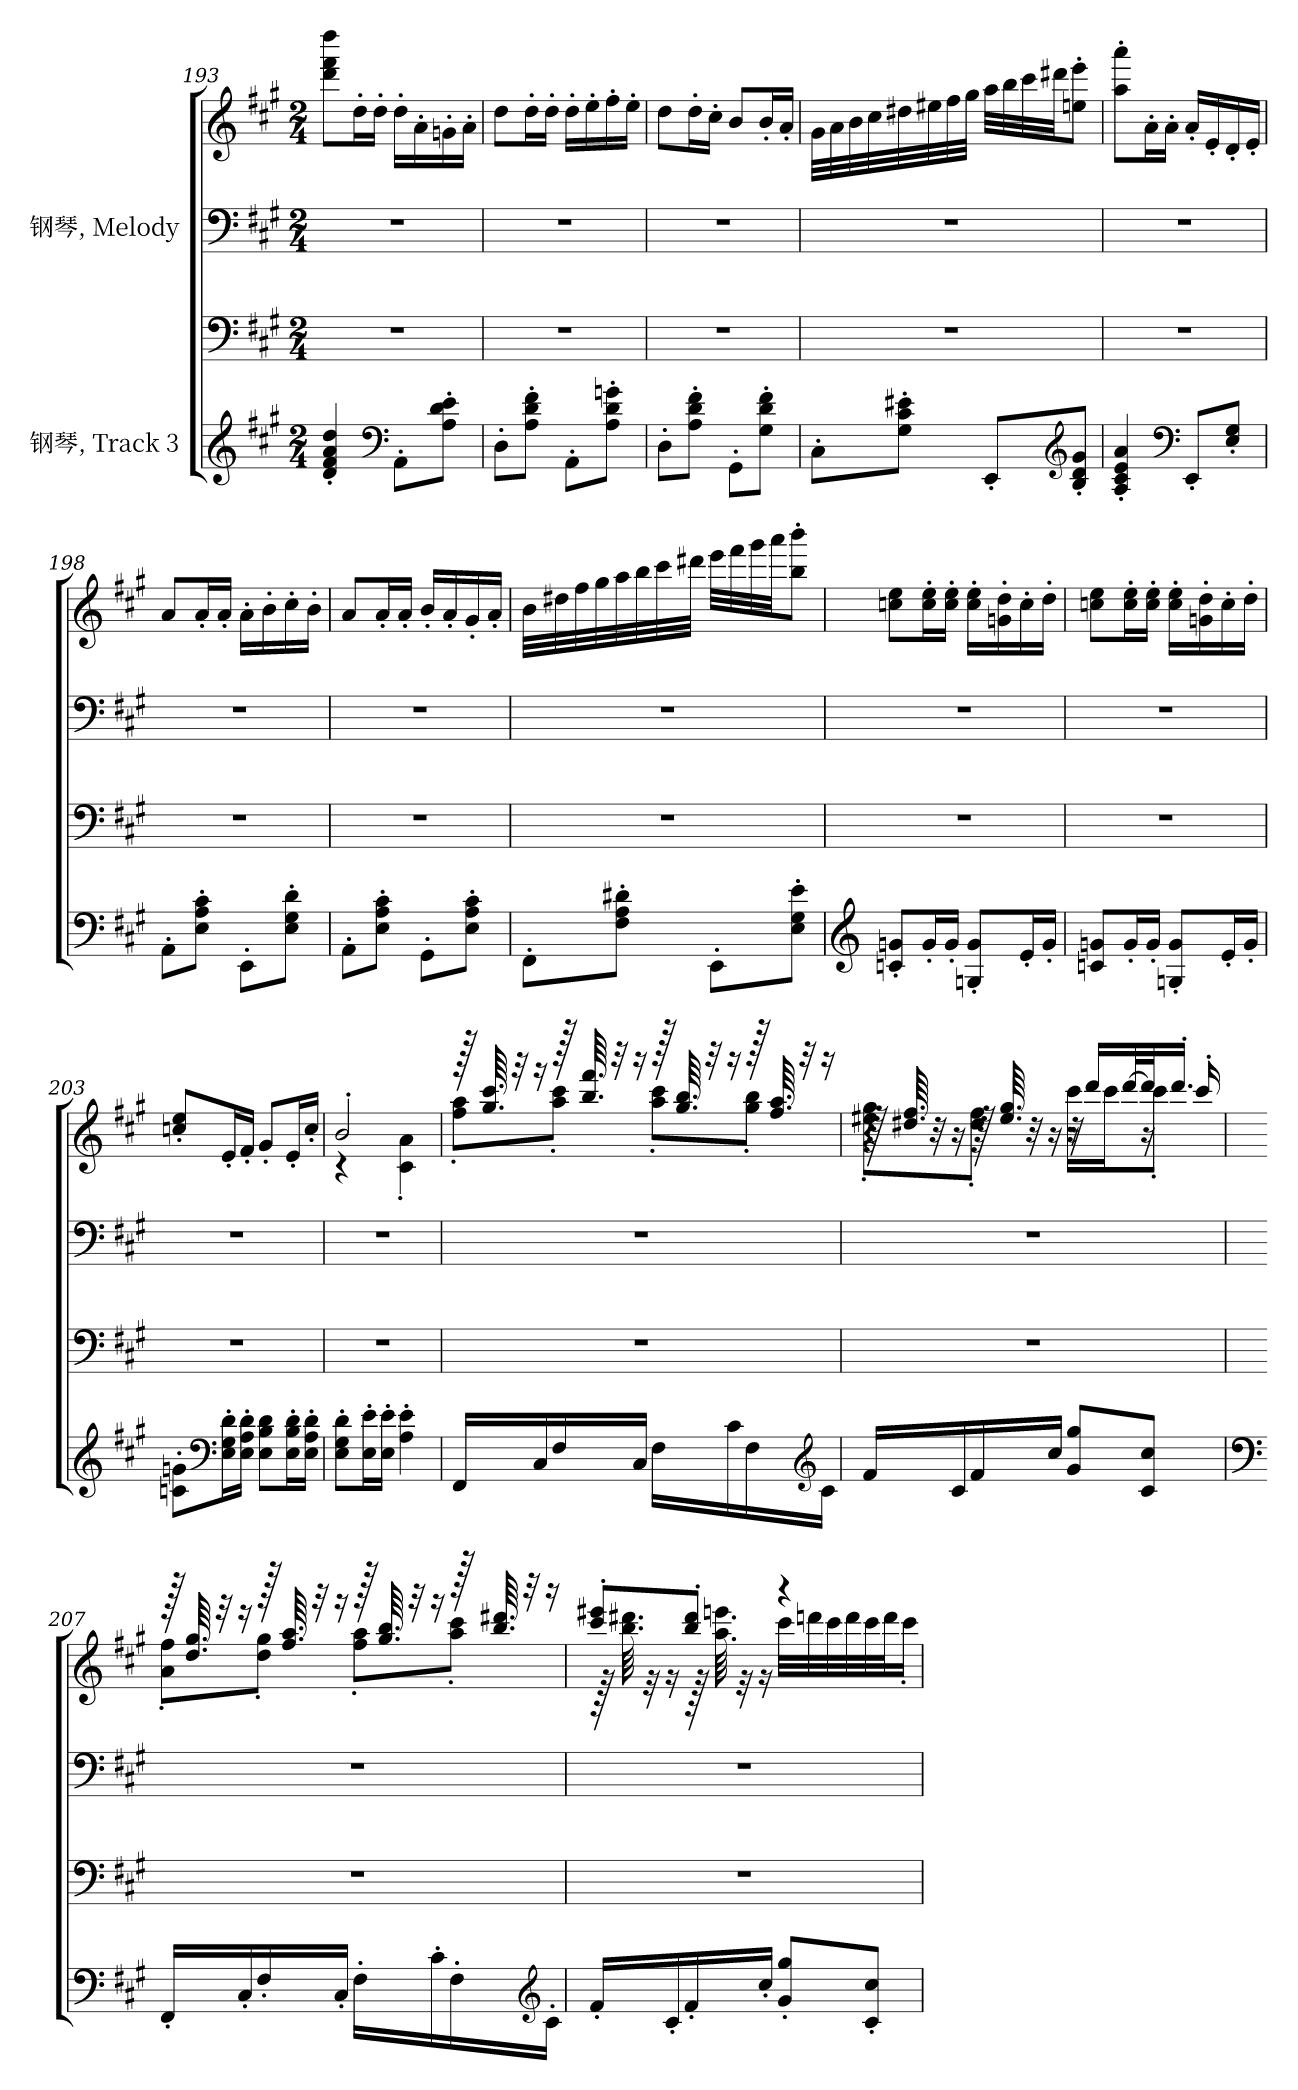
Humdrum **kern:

**kern	**kern	**kern	**kern
*part2	*part2	*part1	*part1
*staff4	*staff3	*staff2	*staff1
*I"钢琴, Track 3	*	*I"钢琴, Melody	*
*clefG2	*clefF4	*clefF4	*clefG2
*k[f#c#g#]	*k[f#c#g#]	*k[f#c#g#]	*k[f#c#g#]
*M2/4	*M2/4	*M2/4	*M2/4
*MM91	*MM91	*MM91	*MM91
=193	=193	=193	=193
4d/' 4f#/' 4a/' 4dd/'	2r	2r	8ddd\ 8fff#\ 8dddd\L
*	*	*	*MM111
.	.	.	16dd'\L
.	.	.	16dd'\JJ
*clefF4	*	*	*
8AA'\L	.	.	16dd'\LL
.	.	.	16a'\
8A\' 8d\' 8e\'J	.	.	16gn'\
.	.	.	16a'\JJ
=194	=194	=194	=194
8D'\L	2r	2r	8dd\L
8A\' 8d\' 8f#\'J	.	.	16dd'\L
.	.	.	16dd'\JJ
8AA'\L	.	.	16dd'\LL
.	.	.	16ee'\
8A\' 8d\' 8gn\'J	.	.	16ff#'\
.	.	.	16ee'\JJ
=195	=195	=195	=195
8D'\L	2r	2r	8dd\L
8A\' 8d\' 8f#\'J	.	.	16dd'\L
.	.	.	16cc#'\JJ
8GG#'\L	.	.	8b/L
8G#\' 8d\' 8f#\'J	.	.	16b'/L
.	.	.	16a'/JJ
!!LO:LB:g=z
=196	=196	=196	=196
8C#'\L	2r	2r	32g#\LLL
.	.	.	32a\
.	.	.	32b\
.	.	.	32cc#\
8G#\' 8c#\' 8e#X\'J	.	.	32dd#X\
.	.	.	32ee#X\
.	.	.	32ff#\
.	.	.	32gg#\JJJ
8EE'/L	.	.	32aa\LLL
.	.	.	32bb\
.	.	.	32ccc#\
.	.	.	32ddd#X\JJ
*clefG2	*	*	*
8B/' 8d/' 8g#/'J	.	.	8een\' 8eee\'J
=197	=197	=197	=197
4A/' 4c#/' 4e/' 4a/'	2r	2r	8aa\' 8aaa\'L
.	.	.	16a'\L
.	.	.	16a'\JJ
*clefF4	*	*	*
8EE'/L	.	.	16a'/LL
.	.	.	16e'/
8E/' 8G#/'J	.	.	16d'/
.	.	.	16e'/JJ
=198	=198	=198	=198
8AA'\L	2r	2r	8a/L
8E\' 8A\' 8c#\'J	.	.	16a'/L
.	.	.	16a'/JJ
8EE'\L	.	.	16a'\LL
.	.	.	16b'\
8E\' 8G#\' 8d\'J	.	.	16cc#'\
.	.	.	16b'\JJ
=199	=199	=199	=199
8AA'\L	2r	2r	8a/L
8E\' 8A\' 8c#\'J	.	.	16a'/L
.	.	.	16a'/JJ
8GG#'\L	.	.	16b'/LL
.	.	.	16a'/
8E\' 8A\' 8c#\'J	.	.	16g#'/
.	.	.	16a'/JJ
!!LO:LB:g=z
=200	=200	=200	=200
8FF#'\L	2r	2r	32b\LLL
.	.	.	32dd#X\
.	.	.	32ff#\
.	.	.	32gg#\
8F#\' 8A\' 8d#X\'J	.	.	32aa\
.	.	.	32bb\
.	.	.	32ccc#\
.	.	.	32ddd#X\JJJ
8EE'\L	.	.	32eee\LLL
.	.	.	32fff#\
.	.	.	32ggg#\
.	.	.	32aaa\JJ
8E\' 8G#\' 8e\'J	.	.	8bb\' 8bbb\'J
=201	=201	=201	=201
*clefG2	*	*	*
8cn/' 8gn/'L	2r	2r	8ccn\ 8ee\L
16g'/L	.	.	16cc\' 16ee\'L
16g'/JJ	.	.	16cc\' 16ee\'JJ
8Gn/' 8g/'L	.	.	16cc\' 16ee\'LL
.	.	.	16gn\' 16dd\'
16e'/L	.	.	16cc'\
16g'/JJ	.	.	16dd'\JJ
=202	=202	=202	=202
8cn/ 8gn/L	2r	2r	8ccn\ 8ee\L
16g'/L	.	.	16cc\' 16ee\'L
16g'/JJ	.	.	16cc\' 16ee\'JJ
8Gn/' 8g/'L	.	.	16cc\' 16ee\'LL
.	.	.	16gn\' 16dd\'
16e'/L	.	.	16cc'\
16g'/JJ	.	.	16dd'\JJ
!!LO:PB:g=z
=203	=203	=203	=203
8cn\' 8gn\'L	2r	2r	8ccn/' 8ee/'L
*clefF4	*	*	*
16E\' 16G#\' 16d\'L	.	.	16e'/L
16E\' 16A\' 16d\'JJ	.	.	16f#'/JJ
8E\ 8B\ 8d\L	.	.	8g#'/L
16E\' 16B\' 16d\'L	.	.	16e'/L
16E\' 16A\' 16d\'JJ	.	.	16cc'/JJ
=204	=204	=204	=204
*	*	*	*^
8E\' 8G#\' 8d\'L	2r	2r	2b'/	4r
16E\' 16e\'L	.	.	.	.
16E\' 16e\'JJ	.	.	.	.
4A\' 4e\'	.	.	.	4c#\' 4a\'
=205	=205	=205	=205	=205
*	*	*	*MM114	*
16FF#/LL	2r	2r	128r	8ff#\' 8aa\'L
.	.	.	64.gg#/ 64.ccc#/	.
.	.	.	32r	.
16C#/	.	.	16r	.
16F#/	.	.	128r	8aa\' 8ccc#\'J
.	.	.	64.bb/ 64.fff#/	.
.	.	.	32r	.
16C#/JJ	.	.	16r	.
16F#\LL	.	.	128r	8aa\' 8ccc#\'L
.	.	.	64.gg#/ 64.bb/	.
.	.	.	32r	.
16c#\	.	.	16r	.
16F#\	.	.	128r	8gg#\' 8bb\'J
.	.	.	64.ff#/ 64.aa/	.
.	.	.	32r	.
*clefG2	*	*	*	*
16c#\JJ	.	.	16r	.
!!LO:LB:g=z
=206	=206	=206	=206	=206
*	*	*	*	*^
16f#/LL	2r	2r	4r	8ee#X\' 8gg#\'L	128r
.	.	.	.	.	64.dd#X/ 64.ff#/
.	.	.	.	.	32r
16c#/	.	.	.	.	16r
16f#/	.	.	.	8dd#\' 8ff#\'J	128r
.	.	.	.	.	64.ee#/ 64.gg#/
.	.	.	.	.	32r
16cc#/JJ	.	.	.	.	16r
8g#/ 8gg#/L	.	.	32r	16ccc#\LL	8r
.	.	.	16ddd/LL	.	.
.	.	.	.	16ccc#\J	.
.	.	.	[32ddd/L	.	.
8c#/ 8cc#/J	.	.	32ddd/J]	8ccc#'\J	16r
.	.	.	16.ddd'/JJ	.	.
.	.	.	.	.	16ccc#'/
*	*	*	*v	*v	*v
!!LO:LB:g=z
=207	=207	=207	=207
*clefF4	*	*	*
*	*	*	*^
16FF#'/LL	2r	2r	128r	8a\' 8ff#\'L
.	.	.	64.dd/ 64.gg#/	.
.	.	.	32r	.
16C#'/	.	.	16r	.
16F#'/	.	.	128r	8dd\' 8gg#\'J
.	.	.	64.ff#/ 64.aa/	.
.	.	.	32r	.
16C#'/JJ	.	.	16r	.
16F#'\LL	.	.	128r	8ff#\' 8aa\'L
.	.	.	64.gg#/ 64.bb/	.
.	.	.	32r	.
16c#'\	.	.	16r	.
16F#'\	.	.	128r	8aa\' 8ccc#\'J
.	.	.	64.bb/ 64.ddd#X/	.
.	.	.	32r	.
*clefG2	*	*	*	*
16c#'\JJ	.	.	16r	.
!!LO:PB:g=z	!!
=208	=208	=208	=208	=208
16f#'/LL	2r	2r	8ccc#/' 8eee#X/'L	128r
.	.	.	.	64.bb\ 64.ddd#X\
.	.	.	.	32r
16c#'/	.	.	.	16r
16f#'/	.	.	8bb/' 8ddd#/'J	128r
.	.	.	.	64.aa\ 64.eeen\
.	.	.	.	32r
16cc#'/JJ	.	.	.	16r
8g#/' 8gg#/'L	.	.	4r	32ccc#\LLL
.	.	.	.	32dddn\
.	.	.	.	32ccc#\
.	.	.	.	32ddd\
8c#/' 8cc#/'J	.	.	.	32ccc#\
.	.	.	.	32ddd\J
.	.	.	.	16ccc#'\JJ
*	*	*	*v	*v
=	=	=	=
*-	*-	*-	*-
